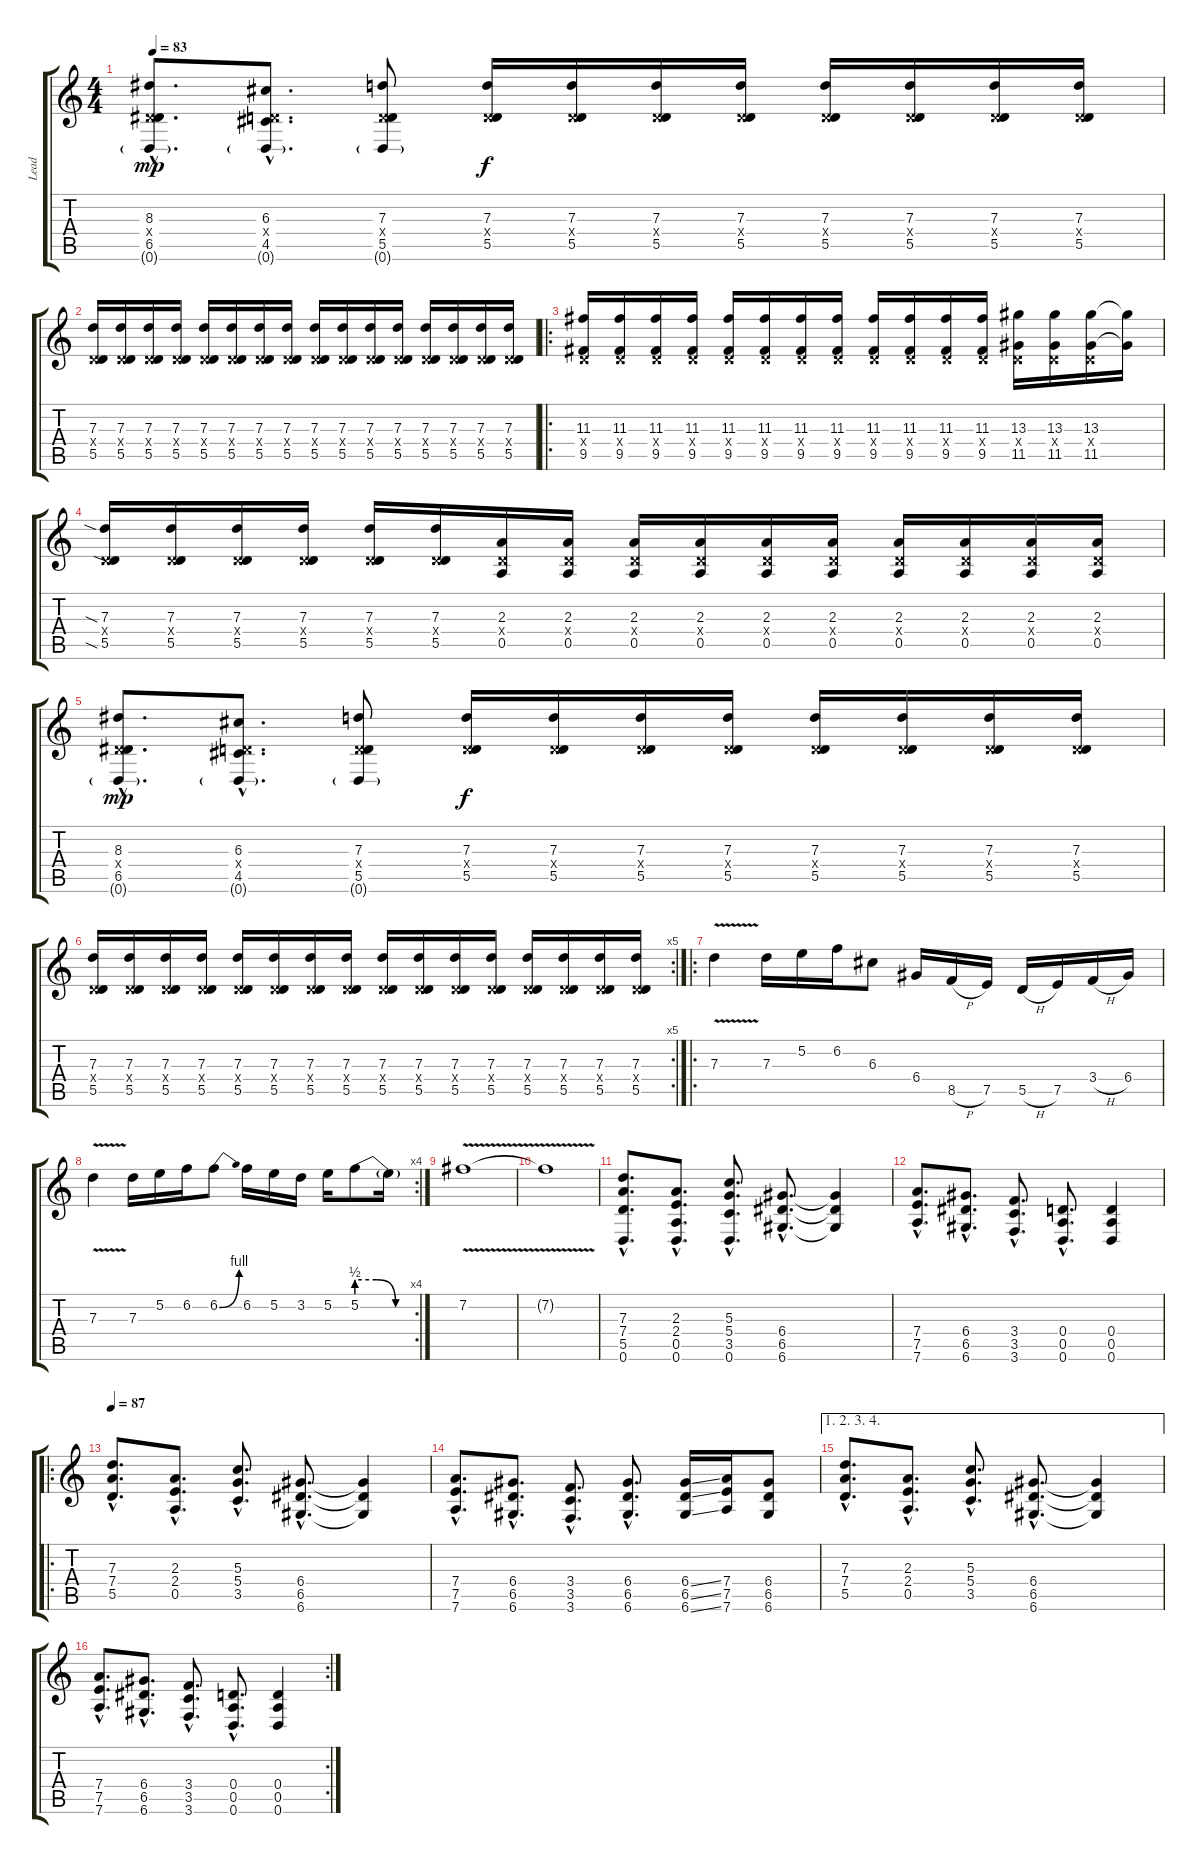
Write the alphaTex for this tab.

\track ("Lead" "Lead") {instrument distortionguitar}
\staff {score tabs}
\tuning (E4 B3 G3 D3 A2 D2) {hide}
\ts (4 4)
\tempo 83
\clef g2
\ks c
(8.3{hac} 0.4{hac x} 6.5{hac} 0.6{g hac}).8{d dy mp} (6.3{hac} 0.4{hac x} 4.5{hac} 0.6{g hac}).8{d} (7.3 0.4{x} 5.5 0.6{g}).8 (7.3 0.4{x} 5.5).16{dy f} (7.3 0.4{x} 5.5).16 (7.3 0.4{x} 5.5).16 (7.3 0.4{x} 5.5).16 (7.3 0.4{x} 5.5).16 (7.3 0.4{x} 5.5).16 (7.3 0.4{x} 5.5).16 (7.3 0.4{x} 5.5).16 |
(7.3 0.4{x} 5.5).16 (7.3 0.4{x} 5.5).16 (7.3 0.4{x} 5.5).16 (7.3 0.4{x} 5.5).16 (7.3 0.4{x} 5.5).16 (7.3 0.4{x} 5.5).16 (7.3 0.4{x} 5.5).16 (7.3 0.4{x} 5.5).16 (7.3 0.4{x} 5.5).16 (7.3 0.4{x} 5.5).16 (7.3 0.4{x} 5.5).16 (7.3 0.4{x} 5.5).16 (7.3 0.4{x} 5.5).16 (7.3 0.4{x} 5.5).16 (7.3 0.4{x} 5.5).16 (7.3 0.4{x} 5.5).16 |
\ro
(11.3 0.4{x} 9.5).16 (11.3 0.4{x} 9.5).16 (11.3 0.4{x} 9.5).16 (11.3 0.4{x} 9.5).16 (11.3 0.4{x} 9.5).16 (11.3 0.4{x} 9.5).16 (11.3 0.4{x} 9.5).16 (11.3 0.4{x} 9.5).16 (11.3 0.4{x} 9.5).16 (11.3 0.4{x} 9.5).16 (11.3 0.4{x} 9.5).16 (11.3 0.4{x} 9.5).16 (13.3 0.4{x} 11.5).16 (13.3 0.4{x} 11.5).16 (13.3 0.4{x} 11.5).16 (13.3{t} 11.5{t}).16 |
(7.3{sia} 0.4{x} 5.5{sia}).16 (7.3 0.4{x} 5.5).16 (7.3 0.4{x} 5.5).16 (7.3 0.4{x} 5.5).16 (7.3 0.4{x} 5.5).16 (7.3 0.4{x} 5.5).16 (2.3 0.4{x} 0.5).16 (2.3 0.4{x} 0.5).16 (2.3 0.4{x} 0.5).16 (2.3 0.4{x} 0.5).16 (2.3 0.4{x} 0.5).16 (2.3 0.4{x} 0.5).16 (2.3 0.4{x} 0.5).16 (2.3 0.4{x} 0.5).16 (2.3 0.4{x} 0.5).16 (2.3 0.4{x} 0.5).16 |
(8.3{hac} 0.4{hac x} 6.5{hac} 0.6{g hac}).8{d dy mp} (6.3{hac} 0.4{hac x} 4.5{hac} 0.6{g hac}).8{d} (7.3 0.4{x} 5.5 0.6{g}).8 (7.3 0.4{x} 5.5).16{dy f} (7.3 0.4{x} 5.5).16 (7.3 0.4{x} 5.5).16 (7.3 0.4{x} 5.5).16 (7.3 0.4{x} 5.5).16 (7.3 0.4{x} 5.5).16 (7.3 0.4{x} 5.5).16 (7.3 0.4{x} 5.5).16 |
\rc 5
(7.3 0.4{x} 5.5).16 (7.3 0.4{x} 5.5).16 (7.3 0.4{x} 5.5).16 (7.3 0.4{x} 5.5).16 (7.3 0.4{x} 5.5).16 (7.3 0.4{x} 5.5).16 (7.3 0.4{x} 5.5).16 (7.3 0.4{x} 5.5).16 (7.3 0.4{x} 5.5).16 (7.3 0.4{x} 5.5).16 (7.3 0.4{x} 5.5).16 (7.3 0.4{x} 5.5).16 (7.3 0.4{x} 5.5).16 (7.3 0.4{x} 5.5).16 (7.3 0.4{x} 5.5).16 (7.3 0.4{x} 5.5).16 |
\ro
7.3{v}.4 7.3.16 5.2.16 6.2.16 6.3.8 6.4.16 8.5{h}.16 7.5.16 5.5{h}.16 7.5.16 3.4{h}.16 6.4.16 |
\rc 4
7.3{v}.4 7.3.16 5.2.16 6.2.16 6.2{be (bend 0 0 60 4)}.8 6.2.16 5.2.16 3.2.16 5.2.16 5.2{be (custom 0 2 20 2 40 0 60 0)}.8 5.2{t}.16 |
7.2{v}.1 |
7.2{t}.1{volume 0} |
(7.3{hac} 7.4{hac} 5.5{hac} 0.6{hac}).8{d volume 13} (2.3{hac} 2.4{hac} 0.5{hac} 0.6{hac}).8{d} (5.3{hac} 5.4{hac} 3.5{hac} 0.6{hac}).8{d} (6.4{hac} 6.5{hac} 6.6{hac}).8{d} (6.4{t} 6.5{t} 6.6{t}).4 |
(7.4{hac} 7.5{hac} 7.6{hac}).8{d} (6.4{hac} 6.5{hac} 6.6{hac}).8{d} (3.4{hac} 3.5{hac} 3.6{hac}).8{d} (0.4{hac} 0.5{hac} 0.6{hac}).8{d} (0.4 0.5 0.6).4 |
\ro
\tempo 87
(7.3{hac} 7.4{hac} 5.5{hac}).8{d volume 13} (2.3{hac} 2.4{hac} 0.5{hac}).8{d} (5.3{hac} 5.4{hac} 3.5{hac}).8{d} (6.4{hac} 6.5{hac} 6.6{hac}).8{d} (6.4{t} 6.5{t} 6.6{t}).4 |
(7.4{hac} 7.5{hac} 7.6{hac}).8{d} (6.4{hac} 6.5{hac} 6.6{hac}).8{d} (3.4{hac} 3.5{hac} 3.6{hac}).8{d} (6.4{hac} 6.5{hac} 6.6{hac}).8{d} (6.4{ss} 6.5{ss} 6.6{ss}).16 (7.4 7.5 7.6).16 (6.4 6.5 6.6).8 |
\ae (1 2 3 4)
(7.3{hac} 7.4{hac} 5.5{hac}).8{d volume 13} (2.3{hac} 2.4{hac} 0.5{hac}).8{d} (5.3{hac} 5.4{hac} 3.5{hac}).8{d} (6.4{hac} 6.5{hac} 6.6{hac}).8{d} (6.4{t} 6.5{t} 6.6{t}).4 |
\rc 2
(7.4{hac} 7.5{hac} 7.6{hac}).8{d} (6.4{hac} 6.5{hac} 6.6{hac}).8{d} (3.4{hac} 3.5{hac} 3.6{hac}).8{d} (0.4{hac} 0.5{hac} 0.6{hac}).8{d} (0.4 0.5 0.6).4
